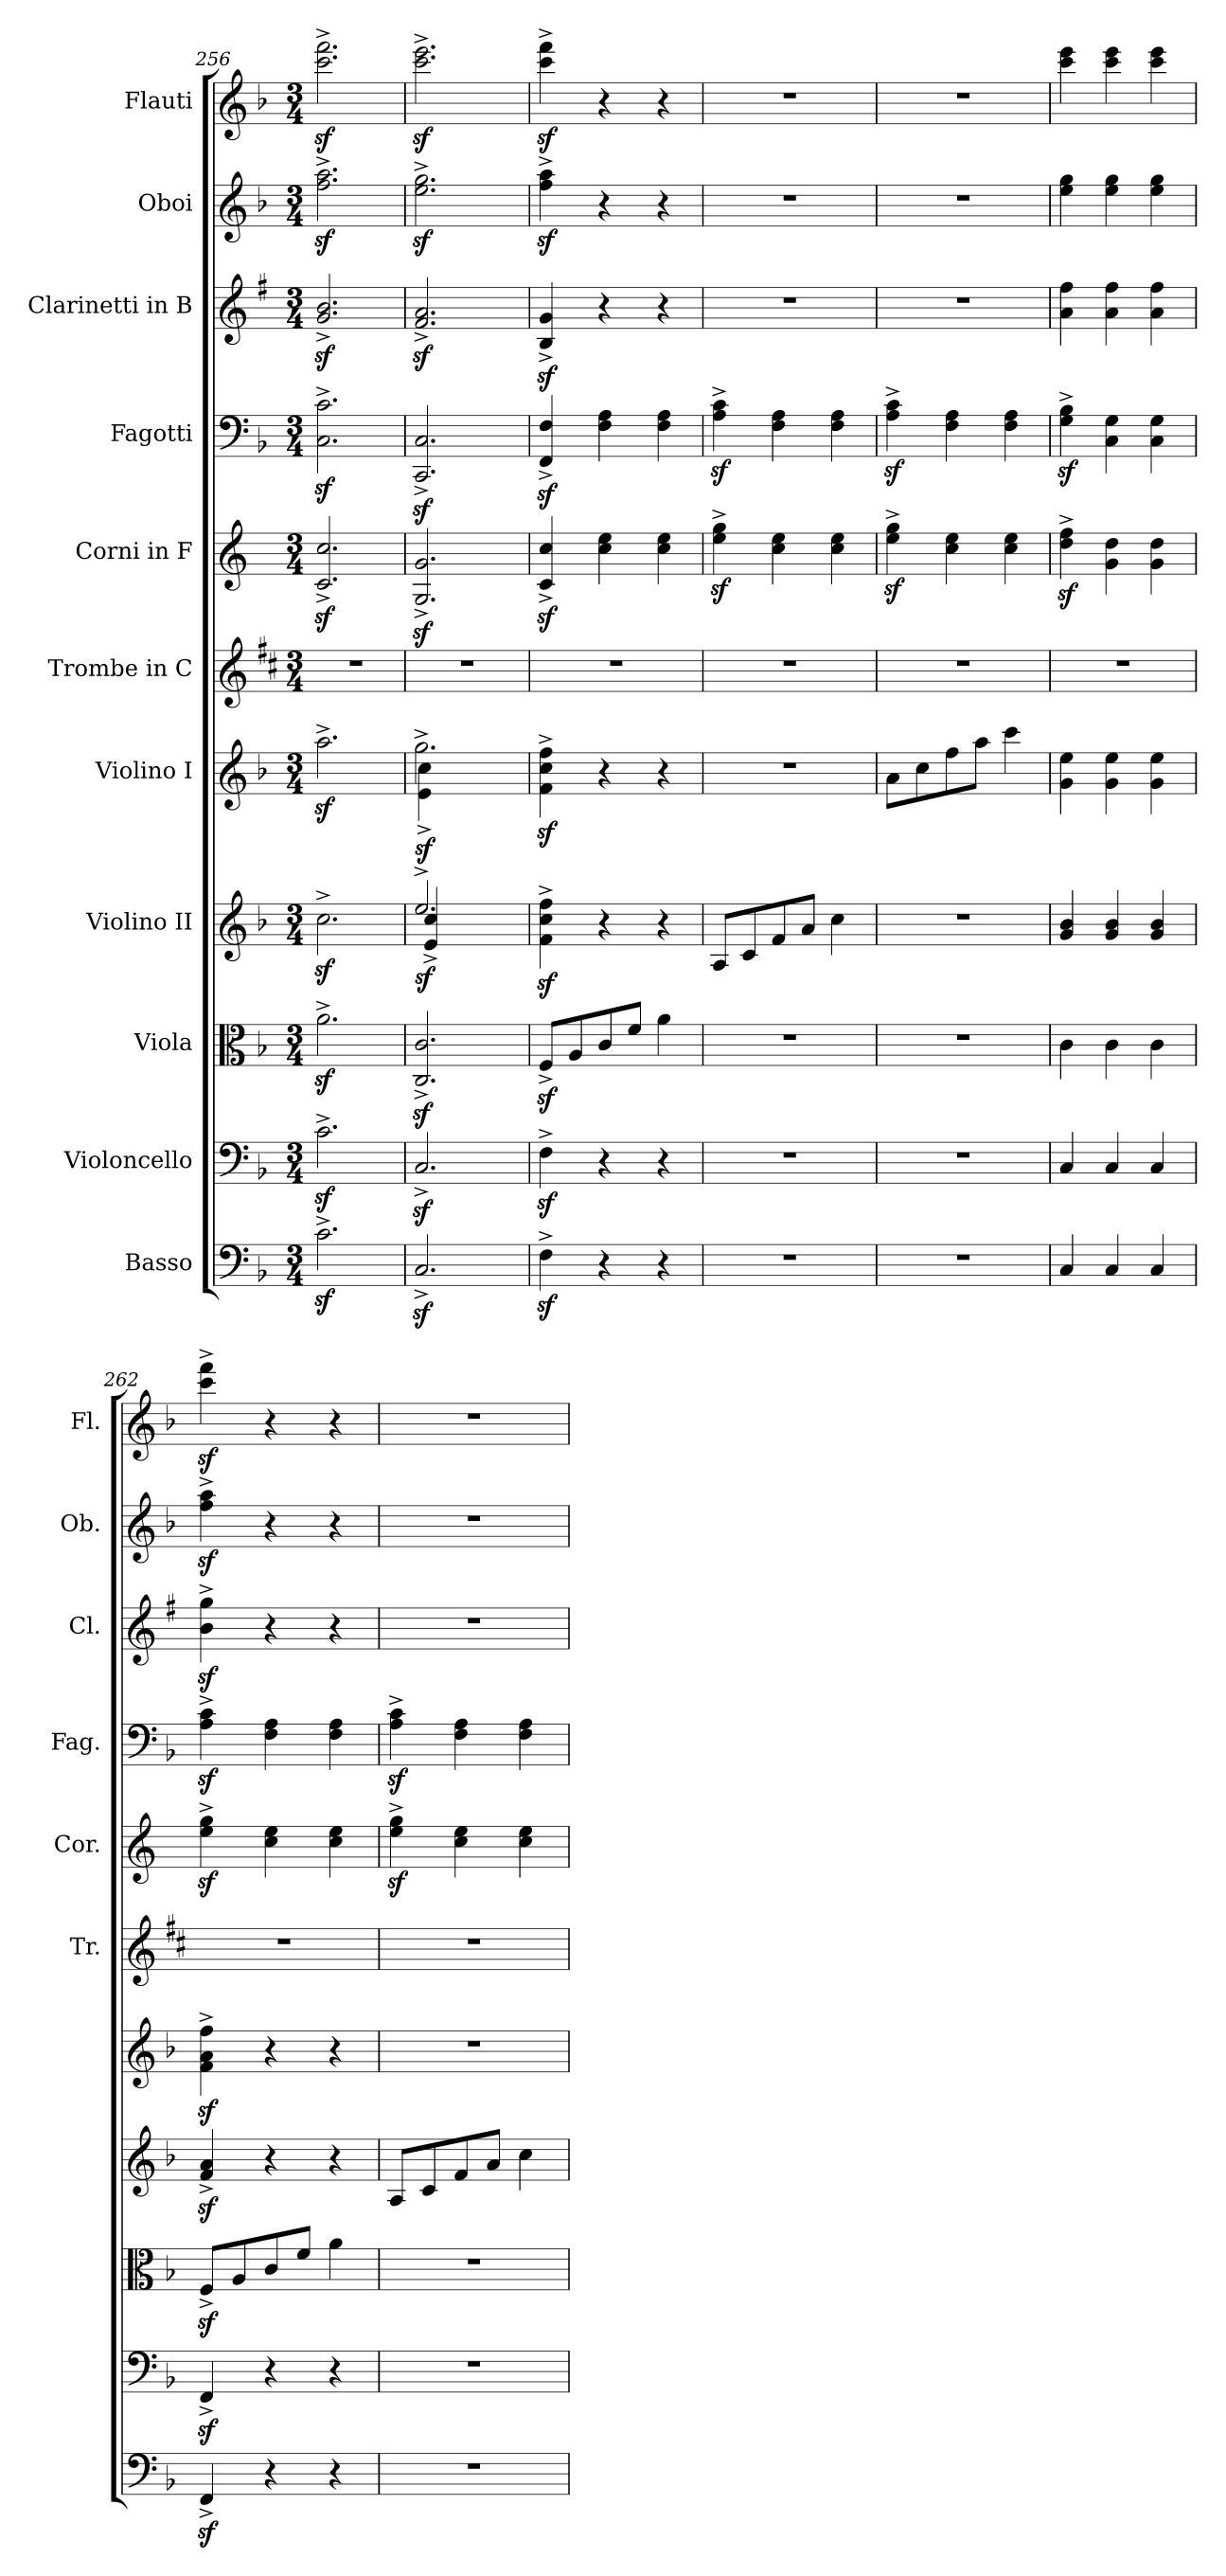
**kern	**kern	**kern	**kern	**dynam	**kern	**dynam	**kern	**kern	**kern	**kern	**kern	**kern
*part11	*part10	*part9	*part8	*part8	*part7	*part7	*part6	*part5	*part4	*part3	*part2	*part1
*staff11	*staff10	*staff9	*staff8	*staff8	*staff7	*staff7	*staff6	*staff5	*staff4	*staff3	*staff2	*staff1
*I"Basso	*I"Violoncello	*I"Viola	*I"Violino II	*	*I"Violino I	*	*I"Trombe in C	*I"Corni in F	*I"Fagotti	*I"Clarinetti in B	*I"Oboi	*I"Flauti
*	*	*	*	*	*	*	*I'Tr.	*I'Cor.	*I'Fag.	*I'Cl.	*I'Ob.	*I'Fl.
*clefF4	*clefF4	*clefC3	*clefG2	*	*clefG2	*	*clefG2	*clefG2	*clefF4	*clefG2	*clefG2	*clefG2
*ITrd7c12	*	*	*	*	*	*	*ITrd1c2	*ITrd4c7	*	*ITrd1c2	*	*
*k[b-]	*k[b-]	*k[b-]	*k[b-]	*	*k[b-]	*	*k[]	*k[b-]	*k[b-]	*k[b-]	*k[b-]	*k[b-]
*M3/4	*M3/4	*M3/4	*M3/4	*	*M3/4	*	*M3/4	*M3/4	*M3/4	*M3/4	*M3/4	*M3/4
=256	=256	=256	=256	=256	=256	=256	=256	=256	=256	=256	=256	=256
2.Cz<^\	2.cz<^\	2.az<^\	2.ccz<^\	.	2.aaz<^\	.	2.r	2.F/z<^ 2.f/z<^	2.C\z<^ 2.c\z<^	2.f/z<^ 2.a/z<^	2.ff\z<^ 2.aa\z<^	2.ccc\z<^ 2.fff\z<^
=257	=257	=257	=257	=257	=257	=257	=257	=257	=257	=257	=257	=257
*	*	*	*^	*	*^	*	*	*	*	*	*	*
!	!	!	!	!	!LO:DY:b	!	!	!LO:DY:b	!	!	!	!	!	!
2.CCz<^/	2.Cz<^/	2.C/z<^ 2.c/z<^	2.ee^/	4e/^ 4cc/^	sf	2.gg^\	4e\^ 4cc\^	sf	2.r	2.C/z<^ 2.c/z<^	2.CC/z<^ 2.C/z<^	2.e/z<^ 2.g/z<^	2.ee\z<^ 2.gg\z<^	2.ccc\z<^ 2.eee\z<^
.	.	.	.	2ryy	.	.	2ryy	.	.	.	.	.	.	.
*	*	*	*v	*v	*	*	*	*	*	*	*	*	*	*
*	*	*	*	*	*v	*v	*	*	*	*	*	*	*
=258	=258	=258	=258	=258	=258	=258	=258	=258	=258	=258	=258	=258
4FFz<^\	4Fz<^\	8Fz<^/L	4f\z<^ 4cc\z<^ 4ff\z<^	.	4f\z<^ 4cc\z<^ 4ff\z<^	.	2.r	4F/z<^ 4f/z<^	4FF/z<^ 4F/z<^	4A/z<^ 4f/z<^	4ff\z<^ 4aa\z<^	4ccc\z<^ 4fff\z<^
.	.	8A/	.	.	.	.	.	.	.	.	.	.
4r	4r	8c/	4r	.	4r	.	.	4f\ 4a\	4F\ 4A\	4r	4r	4r
.	.	8f/J	.	.	.	.	.	.	.	.	.	.
4r	4r	4a\	4r	.	4r	.	.	4f\ 4a\	4F\ 4A\	4r	4r	4r
=259	=259	=259	=259	=259	=259	=259	=259	=259	=259	=259	=259	=259
2.r	2.r	2.r	8A/L	.	2.r	.	2.r	4a\z<^ 4cc\z<^	4A\z<^ 4c\z<^	2.r	2.r	2.r
.	.	.	8c/	.	.	.	.	.	.	.	.	.
.	.	.	8f/	.	.	.	.	4f\ 4a\	4F\ 4A\	.	.	.
.	.	.	8a/J	.	.	.	.	.	.	.	.	.
.	.	.	4cc\	.	.	.	.	4f\ 4a\	4F\ 4A\	.	.	.
=260	=260	=260	=260	=260	=260	=260	=260	=260	=260	=260	=260	=260
2.r	2.r	2.r	2.r	.	8a\L	.	2.r	4a\z<^ 4cc\z<^	4A\z<^ 4c\z<^	2.r	2.r	2.r
.	.	.	.	.	8cc\	.	.	.	.	.	.	.
.	.	.	.	.	8ff\	.	.	4f\ 4a\	4F\ 4A\	.	.	.
.	.	.	.	.	8aa\J	.	.	.	.	.	.	.
.	.	.	.	.	4ccc\	.	.	4f\ 4a\	4F\ 4A\	.	.	.
=261	=261	=261	=261	=261	=261	=261	=261	=261	=261	=261	=261	=261
4CC/	4C/	4c\	4g/ 4b-/	.	4g\ 4ee\	.	2.r	4g\z<^ 4b-\z<^	4G\z<^ 4B-\z<^	4g\ 4ee\	4ee\ 4gg\	4ccc\ 4eee\
4CC/	4C/	4c\	4g/ 4b-/	.	4g\ 4ee\	.	.	4c\ 4g\	4C\ 4G\	4g\ 4ee\	4ee\ 4gg\	4ccc\ 4eee\
4CC/	4C/	4c\	4g/ 4b-/	.	4g\ 4ee\	.	.	4c\ 4g\	4C\ 4G\	4g\ 4ee\	4ee\ 4gg\	4ccc\ 4eee\
=262	=262	=262	=262	=262	=262	=262	=262	=262	=262	=262	=262	=262
4FFFz<^/	4FFz<^/	8Fz<^/L	4f/z<^ 4a/z<^	.	4f\z<^ 4a\z<^ 4ff\z<^	.	2.r	4a\z<^ 4cc\z<^	4A\z<^ 4c\z<^	4a\z<^ 4ff\z<^	4ff\z<^ 4aa\z<^	4ccc\z<^ 4fff\z<^
.	.	8A/	.	.	.	.	.	.	.	.	.	.
4r	4r	8c/	4r	.	4r	.	.	4f\ 4a\	4F\ 4A\	4r	4r	4r
.	.	8f/J	.	.	.	.	.	.	.	.	.	.
4r	4r	4a\	4r	.	4r	.	.	4f\ 4a\	4F\ 4A\	4r	4r	4r
=263	=263	=263	=263	=263	=263	=263	=263	=263	=263	=263	=263	=263
2.r	2.r	2.r	8A/L	.	2.r	.	2.r	4a\z<^ 4cc\z<^	4A\z<^ 4c\z<^	2.r	2.r	2.r
.	.	.	8c/	.	.	.	.	.	.	.	.	.
.	.	.	8f/	.	.	.	.	4f\ 4a\	4F\ 4A\	.	.	.
.	.	.	8a/J	.	.	.	.	.	.	.	.	.
.	.	.	4cc\	.	.	.	.	4f\ 4a\	4F\ 4A\	.	.	.
=	=	=	=	=	=	=	=	=	=	=	=	=
*-	*-	*-	*-	*-	*-	*-	*-	*-	*-	*-	*-	*-
